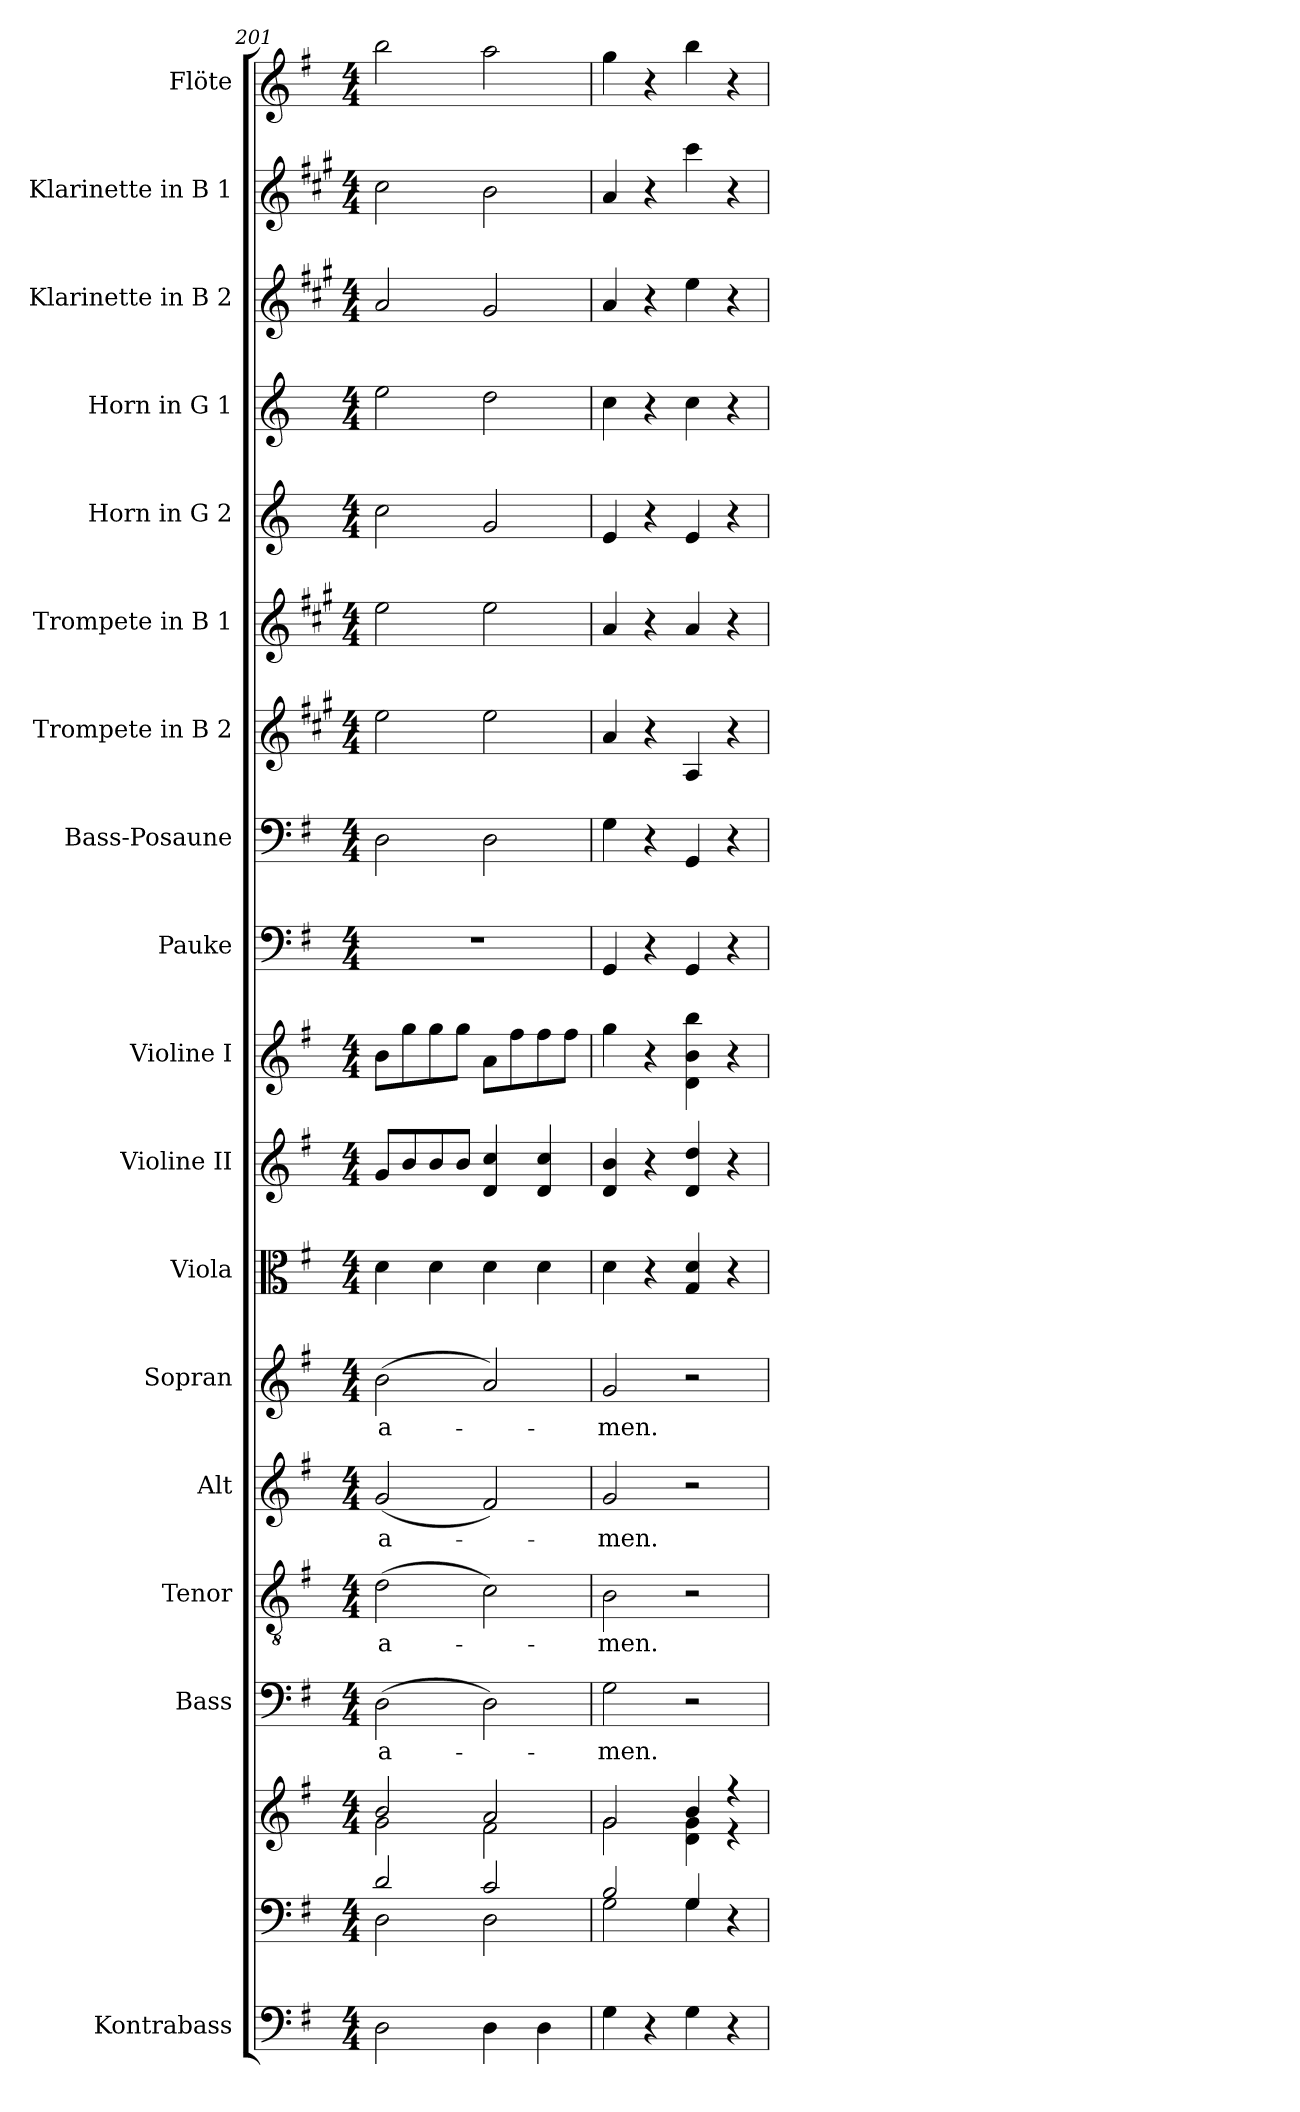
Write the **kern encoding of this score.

**kern	**kern	**kern	**kern	**text	**kern	**text	**kern	**text	**kern	**text	**kern	**kern	**kern	**kern	**kern	**kern	**kern	**kern	**kern	**kern	**kern	**kern
*part18	*part17	*part17	*part16	*part16	*part15	*part15	*part14	*part14	*part13	*part13	*part12	*part11	*part10	*part9	*part8	*part7	*part6	*part5	*part4	*part3	*part2	*part1
*staff19	*staff18	*staff17	*staff16	*staff16	*staff15	*staff15	*staff14	*staff14	*staff13	*staff13	*staff12	*staff11	*staff10	*staff9	*staff8	*staff7	*staff6	*staff5	*staff4	*staff3	*staff2	*staff1
*I"Kontrabass	*	*	*I"Bass	*	*I"Tenor	*	*I"Alt	*	*I"Sopran	*	*I"Viola	*I"Violine II	*I"Violine I	*I"Pauke	*I"Bass-Posaune	*I"Trompete in B 2	*I"Trompete in B 1	*I"Horn in G 2	*I"Horn in G 1	*I"Klarinette in B 2	*I"Klarinette in B 1	*I"Flöte
*I'Kb.	*	*	*I'B	*	*I'T	*	*I'A	*	*I'S	*	*I'Vla.	*I'Vl. II	*I'Vl. I	*I'Pk.	*I'B. Pos.	*	*	*I'Hrn. 2	*I'Hrn. 1	*	*	*I'Fl.
*clefF4	*clefF4	*clefG2	*clefF4	*	*clefGv2	*	*clefG2	*	*clefG2	*	*clefC3	*clefG2	*clefG2	*clefF4	*clefF4	*clefG2	*clefG2	*clefG2	*clefG2	*clefG2	*clefG2	*clefG2
*ITrd7c12	*	*	*	*	*	*	*	*	*	*	*	*	*	*	*	*ITrd1c2	*ITrd1c2	*ITrd3c5	*ITrd3c5	*ITrd1c2	*ITrd1c2	*
*k[f#]	*k[f#]	*k[f#]	*k[f#]	*	*k[f#]	*	*k[f#]	*	*k[f#]	*	*k[f#]	*k[f#]	*k[f#]	*k[f#]	*k[f#]	*k[f#]	*k[f#]	*k[f#]	*k[f#]	*k[f#]	*k[f#]	*k[f#]
*G:	*G:	*G:	*G:	*	*G:	*	*G:	*	*G:	*	*G:	*G:	*G:	*G:	*G:	*G:	*G:	*G:	*G:	*G:	*G:	*G:
*M4/4	*M4/4	*M4/4	*M4/4	*	*M4/4	*	*M4/4	*	*M4/4	*	*M4/4	*M4/4	*M4/4	*M4/4	*M4/4	*M4/4	*M4/4	*M4/4	*M4/4	*M4/4	*M4/4	*M4/4
=201	=201	=201	=201	=201	=201	=201	=201	=201	=201	=201	=201	=201	=201	=201	=201	=201	=201	=201	=201	=201	=201	=201
*	*^	*^	*	*	*	*	*	*	*	*	*	*	*	*	*	*	*	*	*	*	*	*
!	!	!	!	!	!	!LO:LY:b	!	!LO:LY:b	!	!LO:LY:b	!	!LO:LY:b	!	!	!	!	!	!	!	!	!	!	!	!
2DD\	2d/	2D\	2b/	2g\	(>2D\	a-	(>2d\	a-	(<2g/	a-	(>2b\	a-	4d\	8g/L	8b\L	1r	2D\	2dd\	2dd\	2g\	2b\	2g/	2b\	2bb\
.	.	.	.	.	.	.	.	.	.	.	.	.	.	8b/	8gg\	.	.	.	.	.	.	.	.	.
.	.	.	.	.	.	.	.	.	.	.	.	.	4d\	8b/	8gg\	.	.	.	.	.	.	.	.	.
.	.	.	.	.	.	.	.	.	.	.	.	.	.	8b/J	8gg\J	.	.	.	.	.	.	.	.	.
4DD\	2c/	2D\	2a/	2f#\	2D\)	.	2c\)	.	2f#/)	.	2a/)	.	4d\	4d/ 4cc/	8a\L	.	2D\	2dd\	2dd\	2d/	2a\	2f#/	2a\	2aa\
.	.	.	.	.	.	.	.	.	.	.	.	.	.	.	8ff#\	.	.	.	.	.	.	.	.	.
4DD\	.	.	.	.	.	.	.	.	.	.	.	.	4d\	4d/ 4cc/	8ff#\	.	.	.	.	.	.	.	.	.
.	.	.	.	.	.	.	.	.	.	.	.	.	.	.	8ff#\J	.	.	.	.	.	.	.	.	.
=202	=202	=202	=202	=202	=202	=202	=202	=202	=202	=202	=202	=202	=202	=202	=202	=202	=202	=202	=202	=202	=202	=202	=202	=202
!	!	!	!	!	!	!LO:LY:b	!	!LO:LY:b	!	!LO:LY:b	!	!LO:LY:b	!	!	!	!	!	!	!	!	!	!	!	!
4GG\	2B/	2G\	2g/	2g\	2G\	-men.	2B\	-men.	2g/	-men.	2g/	-men.	4d\	4d/ 4b/	4gg\	4GG/	4G\	4g/	4g/	4B/	4g\	4g/	4g/	4gg\
4r	.	.	.	.	.	.	.	.	.	.	.	.	4r	4r	4r	4r	4r	4r	4r	4r	4r	4r	4r	4r
4GG\	4G/	4G\	4b/	4d\ 4g\	2r	.	2r	.	2r	.	2r	.	4G/ 4d/	4d/ 4dd/	4d\ 4b\ 4bb\	4GG/	4GG/	4G/	4g/	4B/	4g\	4dd\	4bb\	4bb\
4r	4r	4ryy	4r	4r	.	.	.	.	.	.	.	.	4r	4r	4r	4r	4r	4r	4r	4r	4r	4r	4r	4r
*	*v	*v	*	*	*	*	*	*	*	*	*	*	*	*	*	*	*	*	*	*	*	*	*	*
*	*	*v	*v	*	*	*	*	*	*	*	*	*	*	*	*	*	*	*	*	*	*	*	*
=	=	=	=	=	=	=	=	=	=	=	=	=	=	=	=	=	=	=	=	=	=	=
*-	*-	*-	*-	*-	*-	*-	*-	*-	*-	*-	*-	*-	*-	*-	*-	*-	*-	*-	*-	*-	*-	*-
